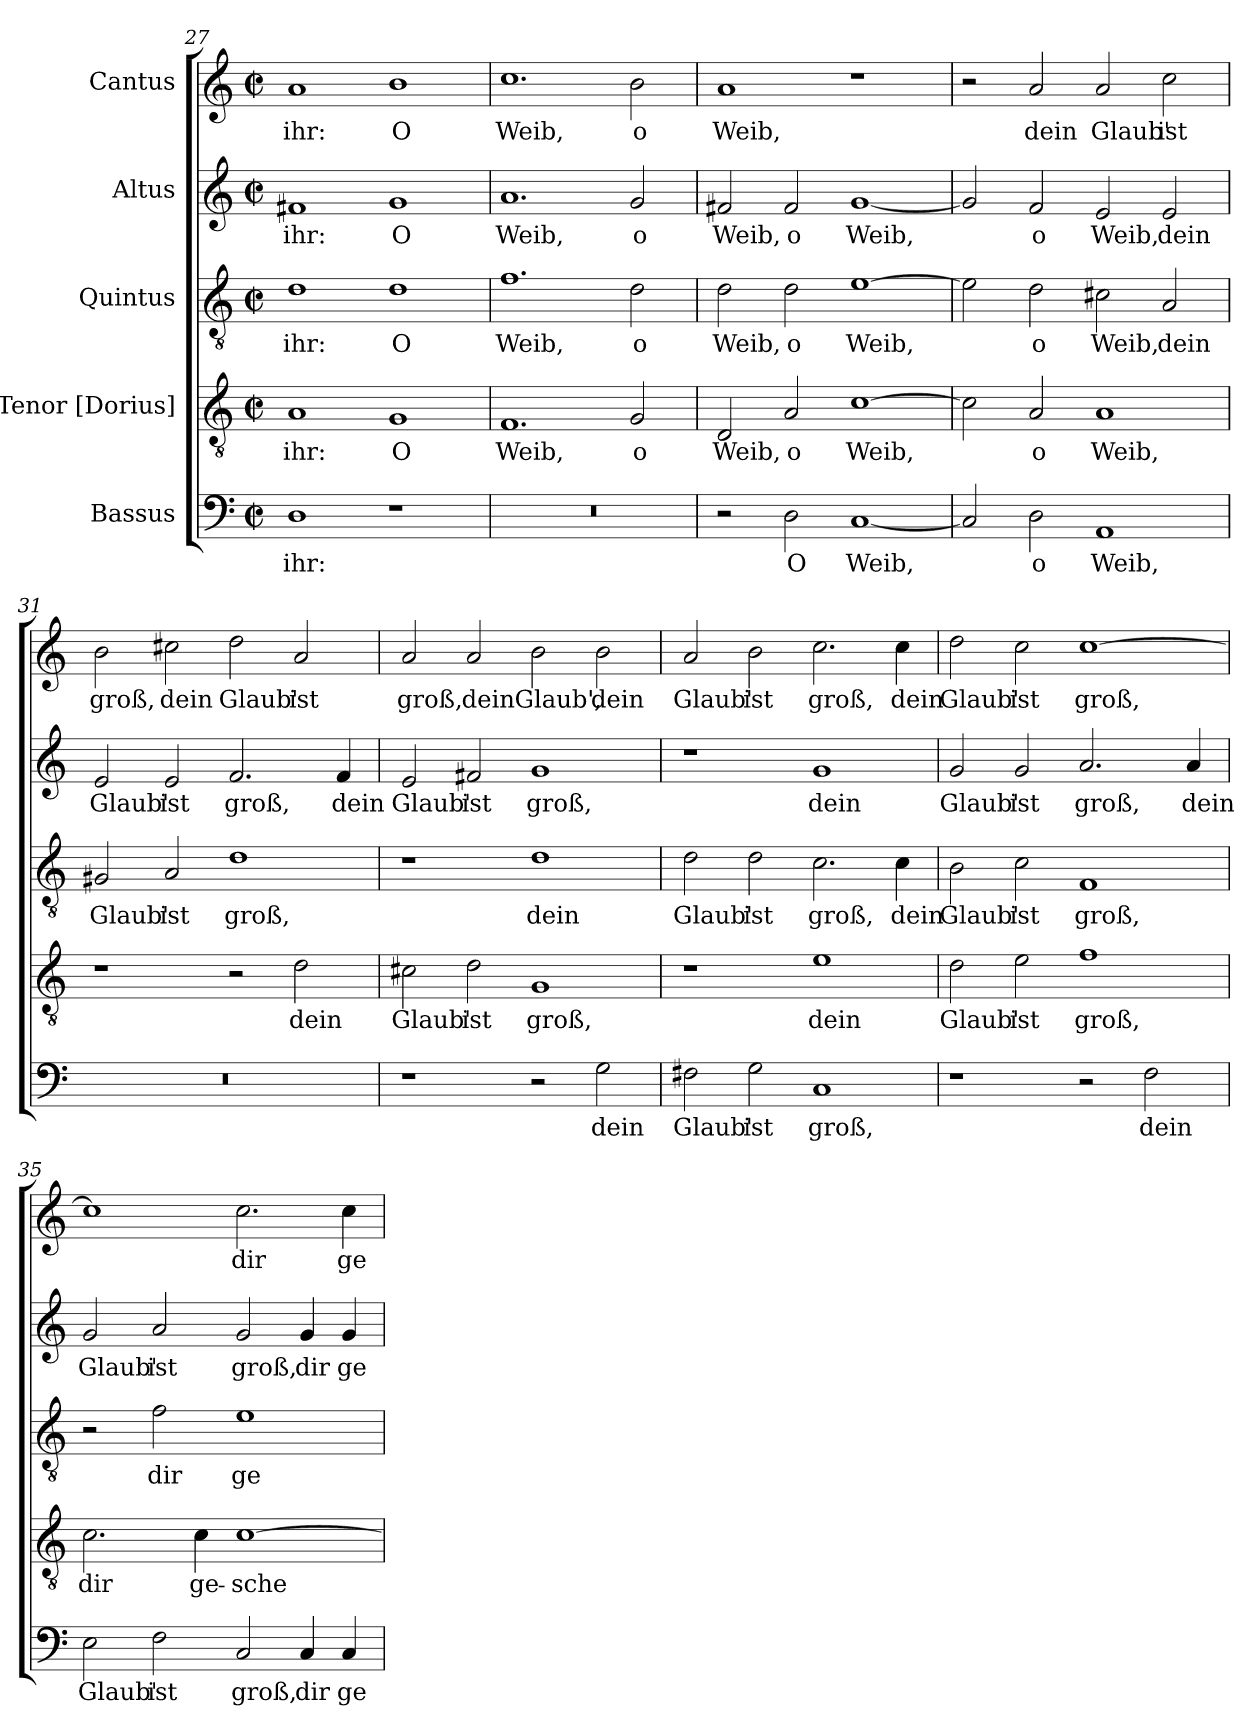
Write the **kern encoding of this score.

**kern	**text	**kern	**text	**kern	**text	**kern	**text	**kern	**text
*part5	*part5	*part4	*part4	*part3	*part3	*part2	*part2	*part1	*part1
*staff5	*staff5	*staff4	*staff4	*staff3	*staff3	*staff2	*staff2	*staff1	*staff1
*I"Bassus	*	*I"Tenor [Dorius]	*	*I"Quintus	*	*I"Altus	*	*I"Cantus	*
*clefF4	*	*clefGv2	*	*clefGv2	*	*clefG2	*	*clefG2	*
*k[]	*	*k[]	*	*k[]	*	*k[]	*	*k[]	*
*M4/2	*	*M4/2	*	*M4/2	*	*M4/2	*	*M4/2	*
*met(c|)	*	*met(c|)	*	*met(c|)	*	*met(c|)	*	*met(c|)	*
=27	=27	=27	=27	=27	=27	=27	=27	=27	=27
!	!LO:LY:b	!	!LO:LY:b	!	!LO:LY:b	!	!LO:LY:b	!	!LO:LY:b
1D	ihr:	1A	ihr:	1d	ihr:	1f#X	ihr:	1a	ihr:
!	!	!	!LO:LY:b	!	!LO:LY:b	!	!LO:LY:b	!	!LO:LY:b
1r	.	1G	O	1d	O	1g	O	1b	O
!!LO:LB:g=z
=28	=28	=28	=28	=28	=28	=28	=28	=28	=28
!	!	!	!LO:LY:b	!	!LO:LY:b	!	!LO:LY:b	!	!LO:LY:b
0r	.	1.F	Weib,	1.f	Weib,	1.a	Weib,	1.cc	Weib,
!	!	!	!LO:LY:b	!	!LO:LY:b	!	!LO:LY:b	!	!LO:LY:b
.	.	2G/	o	2d\	o	2g/	o	2b\	o
=29	=29	=29	=29	=29	=29	=29	=29	=29	=29
!	!	!	!LO:LY:b	!	!LO:LY:b	!	!LO:LY:b	!	!LO:LY:b
2r	.	2D/	Weib,	2d\	Weib,	2f#X/	Weib,	1a	Weib,
!	!LO:LY:b	!	!LO:LY:b	!	!LO:LY:b	!	!LO:LY:b	!	!
2D\	O	2A/	o	2d\	o	2f#/	o	.	.
!	!LO:LY:b	!	!LO:LY:b	!	!LO:LY:b	!	!LO:LY:b	!	!
[1C	Weib,	[1c	Weib,	[1e	Weib,	[1g	Weib,	1r	.
=30	=30	=30	=30	=30	=30	=30	=30	=30	=30
2C/]	.	2c\]	.	2e\]	.	2g/]	.	2r	.
!	!LO:LY:b	!	!LO:LY:b	!	!LO:LY:b	!	!LO:LY:b	!	!LO:LY:b
2D\	o	2A/	o	2d\	o	2f/	o	2a/	dein
!	!LO:LY:b	!	!LO:LY:b	!	!LO:LY:b	!	!LO:LY:b	!	!LO:LY:b
1AA	Weib,	1A	Weib,	2c#X\	Weib,	2e/	Weib,	2a/	Glaub'
!	!	!	!	!	!LO:LY:b	!	!LO:LY:b	!	!LO:LY:b
.	.	.	.	2A/	dein	2e/	dein	2cc\	ist
=31	=31	=31	=31	=31	=31	=31	=31	=31	=31
!	!	!	!	!	!LO:LY:b	!	!LO:LY:b	!	!LO:LY:b
0r	.	1r	.	2G#X/	Glaub'	2e/	Glaub'	2b\	groß,
!	!	!	!	!	!LO:LY:b	!	!LO:LY:b	!	!LO:LY:b
.	.	.	.	2A/	ist	2e/	ist	2cc#X\	dein
!	!	!	!	!	!LO:LY:b	!	!LO:LY:b	!	!LO:LY:b
.	.	2r	.	1d	groß,	2.f/	groß,	2dd\	Glaub'
!	!	!	!LO:LY:b	!	!	!	!	!	!LO:LY:b
.	.	2d\	dein	.	.	.	.	2a/	ist
!	!	!	!	!	!	!	!LO:LY:b	!	!
.	.	.	.	.	.	4f/	dein	.	.
!!LO:PB:g=z
=32	=32	=32	=32	=32	=32	=32	=32	=32	=32
!	!	!	!LO:LY:b	!	!	!	!LO:LY:b	!	!LO:LY:b
1r	.	2c#X\	Glaub'	1r	.	2e/	Glaub'	2a/	groß,
!	!	!	!LO:LY:b	!	!	!	!LO:LY:b	!	!LO:LY:b
.	.	2d\	ist	.	.	2f#X/	ist	2a/	dein
!	!	!	!LO:LY:b	!	!LO:LY:b	!	!LO:LY:b	!	!LO:LY:b
2r	.	1G	groß,	1d	dein	1g	groß,	2b\	Glaub',
!	!LO:LY:b	!	!	!	!	!	!	!	!LO:LY:b
2G\	dein	.	.	.	.	.	.	2b\	dein
=33	=33	=33	=33	=33	=33	=33	=33	=33	=33
!	!LO:LY:b	!	!	!	!LO:LY:b	!	!	!	!LO:LY:b
2F#X\	Glaub'	1r	.	2d\	Glaub'	1r	.	2a/	Glaub'
!	!LO:LY:b	!	!	!	!LO:LY:b	!	!	!	!LO:LY:b
2G\	ist	.	.	2d\	ist	.	.	2b\	ist
!	!LO:LY:b	!	!LO:LY:b	!	!LO:LY:b	!	!LO:LY:b	!	!LO:LY:b
1C	groß,	1e	dein	2.c\	groß,	1g	dein	2.cc\	groß,
!	!	!	!	!	!LO:LY:b	!	!	!	!LO:LY:b
.	.	.	.	4c\	dein	.	.	4cc\	dein
=34	=34	=34	=34	=34	=34	=34	=34	=34	=34
!	!	!	!LO:LY:b	!	!LO:LY:b	!	!LO:LY:b	!	!LO:LY:b
1r	.	2d\	Glaub'	2B\	Glaub'	2g/	Glaub'	2dd\	Glaub'
!	!	!	!LO:LY:b	!	!LO:LY:b	!	!LO:LY:b	!	!LO:LY:b
.	.	2e\	ist	2c\	ist	2g/	ist	2cc\	ist
!	!	!	!LO:LY:b	!	!LO:LY:b	!	!LO:LY:b	!	!LO:LY:b
2r	.	1f	groß,	1F	groß,	2.a/	groß,	[1cc	groß,
!	!LO:LY:b	!	!	!	!	!	!	!	!
2F\	dein	.	.	.	.	.	.	.	.
!	!	!	!	!	!	!	!LO:LY:b	!	!
.	.	.	.	.	.	4a/	dein	.	.
!!LO:LB:g=z
=35	=35	=35	=35	=35	=35	=35	=35	=35	=35
!	!LO:LY:b	!	!LO:LY:b	!	!	!	!LO:LY:b	!	!
2E\	Glaub'	2.c\	dir	2r	.	2g/	Glaub'	1cc]	.
!	!LO:LY:b	!	!	!	!LO:LY:b	!	!LO:LY:b	!	!
2F\	ist	.	.	2f\	dir	2a/	ist	.	.
!	!	!	!LO:LY:b	!	!	!	!	!	!
.	.	4c\	ge-	.	.	.	.	.	.
!	!LO:LY:b	!	!LO:LY:b	!	!LO:LY:b	!	!LO:LY:b	!	!LO:LY:b
2C/	groß,	[1c	-sche-	1e	ge-	2g/	groß,	2.cc\	dir
!	!LO:LY:b	!	!	!	!	!	!LO:LY:b	!	!
4C/	dir	.	.	.	.	4g/	dir	.	.
!	!LO:LY:b	!	!	!	!	!	!LO:LY:b	!	!LO:LY:b
4C/	ge-	.	.	.	.	4g/	ge-	4cc\	ge-
=	=	=	=	=	=	=	=	=	=
*-	*-	*-	*-	*-	*-	*-	*-	*-	*-
